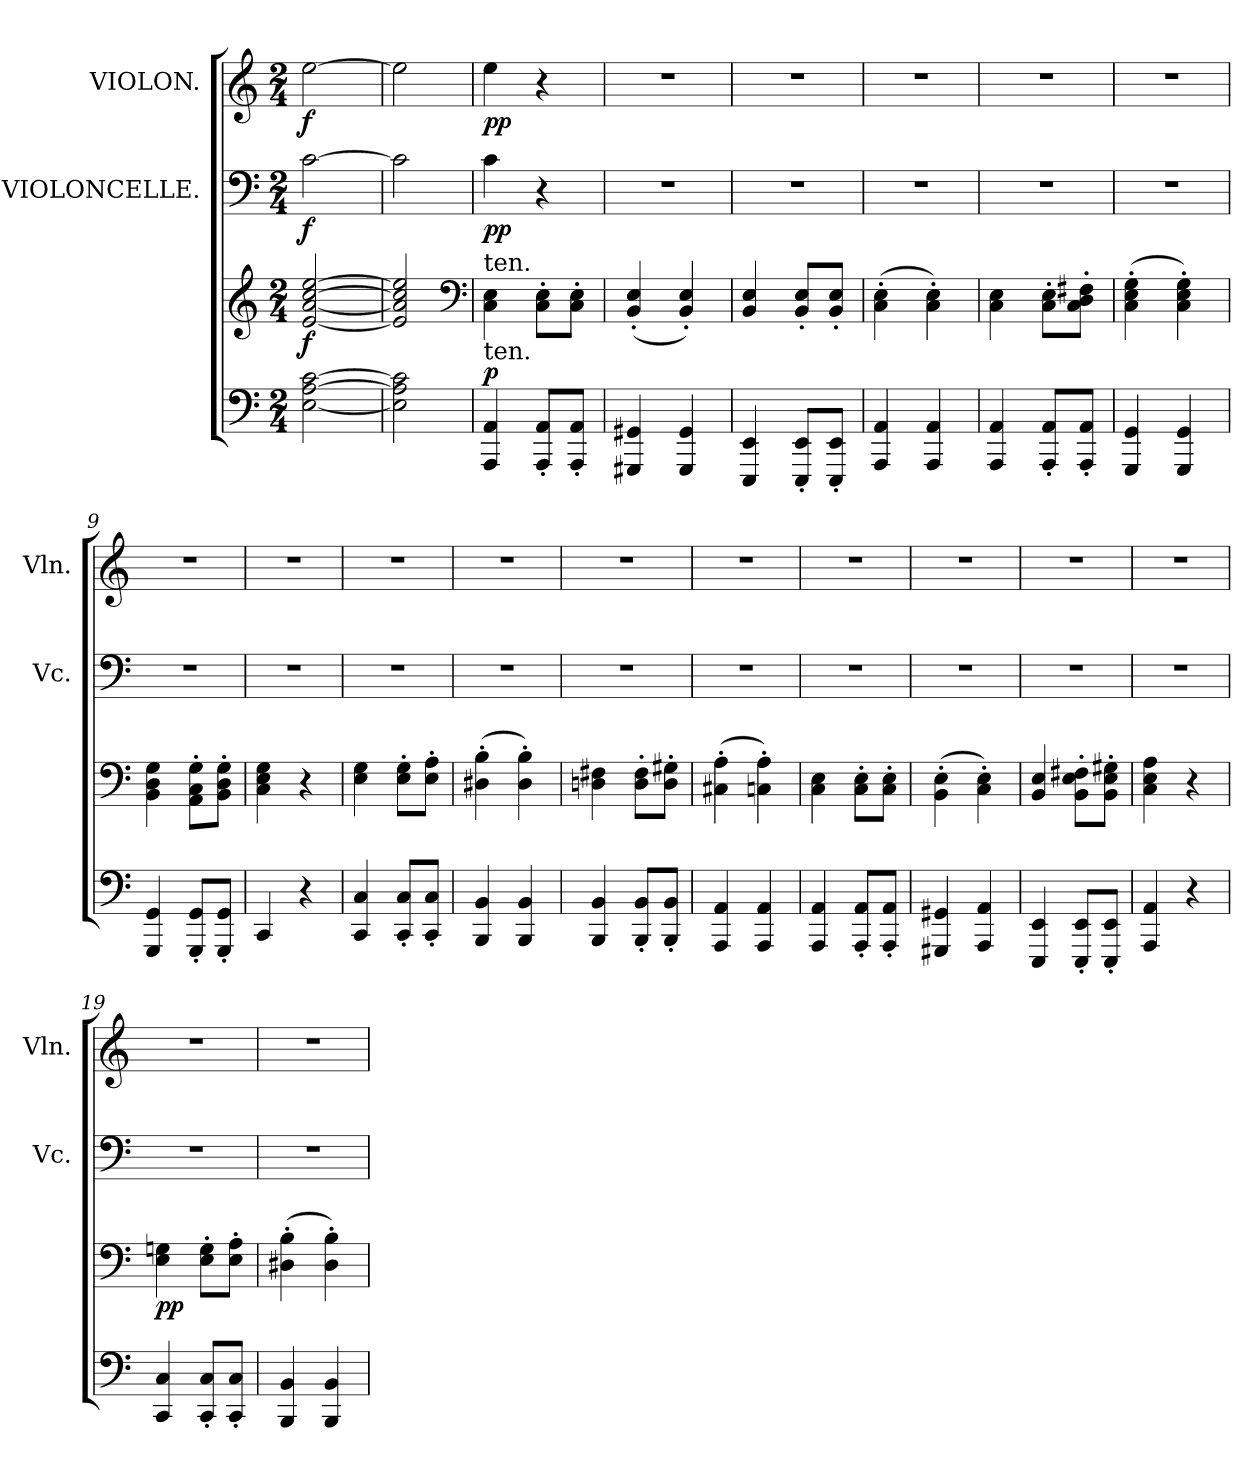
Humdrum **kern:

**kern	**kern	**dynam	**kern	**dynam	**kern	**dynam
*part3	*part3	*part3	*part2	*part2	*part1	*part1
*staff4	*staff3	*staff3/4	*staff2	*staff2	*staff1	*staff1
*	*	*	*I"VIOLONCELLE.	*	*I"VIOLON.	*
*	*	*	*I'Vc.	*	*I'Vln.	*
*clefF4	*clefG2	*	*clefF4	*	*clefG2	*
*k[]	*k[]	*	*k[]	*	*k[]	*
*M2/4	*M2/4	*	*M2/4	*	*M2/4	*
=1	=1	=1	=1	=1	=1	=1
!	!	!LO:DY:b	!	!LO:DY:b	!	!LO:DY:b
[2E\ [2A\ [2c\	[2e/ [2a/ [2cc/ [2ee/	f	[2c\	f	[2ee\	f
=2	=2	=2	=2	=2	=2	=2
2E]\ 2A]\ 2c]\	2e]/ 2a]/ 2cc]/ 2ee]/	.	2c\]	.	2ee\]	.
*	*clefF4	*	*	*	*	*
=3	=3	=3	=3	=3	=3	=3
!	!LO:TX:a:t=ten.	!	!	!	!	!
!LO:TX:a:t=ten.	!	!	!	!	!	!
!	!	!LO:DY:a=2	!	!LO:DY:b	!	!LO:DY:b
4AAA/ 4AA/	4C\ 4E\	p	4c\	pp	4ee\	pp
8AAA'/ 8AA'/L	8C'\ 8E'\L	.	4r	.	4r	.
8AAA'/ 8AA'/J	8C'\ 8E'\J	.	.	.	.	.
=4	=4	=4	=4	=4	=4	=4
4GGG#X/ 4GG#X/	(<4BB'/ 4E'/	.	2r	.	2r	.
4GGG#/ 4GG#/	4BB'/ 4E'/)	.	.	.	.	.
=5	=5	=5	=5	=5	=5	=5
4EEE/ 4EE/	4BB/ 4E/	.	2r	.	2r	.
8EEE'/ 8EE'/L	8BB'/ 8E'/L	.	.	.	.	.
8EEE'/ 8EE'/J	8BB'/ 8E'/J	.	.	.	.	.
=6	=6	=6	=6	=6	=6	=6
4AAA/ 4AA/	(>4C'\ 4E'\	.	2r	.	2r	.
4AAA/ 4AA/	4C'\ 4E'\)	.	.	.	.	.
=7	=7	=7	=7	=7	=7	=7
4AAA/ 4AA/	4C\ 4E\	.	2r	.	2r	.
8AAA'/ 8AA'/L	8C'\ 8E'\L	.	.	.	.	.
8AAA'/ 8AA'/J	8C'\ 8D'\ 8F#X'\J	.	.	.	.	.
=8	=8	=8	=8	=8	=8	=8
4GGG/ 4GG/	(>4C'\ 4E'\ 4G'\	.	2r	.	2r	.
4GGG/ 4GG/	4C'\ 4E'\ 4G'\)	.	.	.	.	.
=9	=9	=9	=9	=9	=9	=9
4GGG/ 4GG/	4BB\ 4D\ 4G\	.	2r	.	2r	.
8GGG'/ 8GG'/L	8AA'\ 8C'\ 8G'\L	.	.	.	.	.
8GGG'/ 8GG'/J	8BB'\ 8D'\ 8G'\J	.	.	.	.	.
=10	=10	=10	=10	=10	=10	=10
4CC/	4C\ 4E\ 4G\	.	2r	.	2r	.
4r	4r	.	.	.	.	.
=11	=11	=11	=11	=11	=11	=11
4CC/ 4C/	4E\ 4G\	.	2r	.	2r	.
8CC'/ 8C'/L	8E'\ 8G'\L	.	.	.	.	.
8CC'/ 8C'/J	8E'\ 8A'\J	.	.	.	.	.
=12	=12	=12	=12	=12	=12	=12
4BBB/ 4BB/	(>4D#X'\ 4B'\	.	2r	.	2r	.
4BBB/ 4BB/	4D#'\ 4B'\)	.	.	.	.	.
=13	=13	=13	=13	=13	=13	=13
4BBB/ 4BB/	4Dn\ 4F#X\	.	2r	.	2r	.
8BBB'/ 8BB'/L	8D'\ 8F#'\L	.	.	.	.	.
8BBB'/ 8BB'/J	8D'\ 8G#X'\J	.	.	.	.	.
=14	=14	=14	=14	=14	=14	=14
4AAA/ 4AA/	(>4C#X'\ 4A'\	.	2r	.	2r	.
4AAA/ 4AA/	4Cn'\ 4A'\)	.	.	.	.	.
=15	=15	=15	=15	=15	=15	=15
4AAA/ 4AA/	4C\ 4E\	.	2r	.	2r	.
8AAA'/ 8AA'/L	8C'\ 8E'\L	.	.	.	.	.
8AAA'/ 8AA'/J	8C'\ 8E'\J	.	.	.	.	.
=16	=16	=16	=16	=16	=16	=16
4GGG#X/ 4GG#X/	(<4BB'\ 4E'\	.	2r	.	2r	.
4AAA/ 4AA/	4C'\ 4E'\)	.	.	.	.	.
=17	=17	=17	=17	=17	=17	=17
4EEE/ 4EE/	4BB/ 4E/	.	2r	.	2r	.
8EEE'/ 8EE'/L	8BB'\ 8E'\ 8F#X'\L	.	.	.	.	.
8EEE'/ 8EE'/J	8BB'\ 8E'\ 8G#X'\J	.	.	.	.	.
=18	=18	=18	=18	=18	=18	=18
4AAA/ 4AA/	4C\ 4E\ 4A\	.	2r	.	2r	.
4r	4r	.	.	.	.	.
=19	=19	=19	=19	=19	=19	=19
!	!	!LO:DY:b	!	!	!	!
4CC/ 4C/	4E\ 4Gn\	pp	2r	.	2r	.
8CC'/ 8C'/L	8E'\ 8G'\L	.	.	.	.	.
8CC'/ 8C'/J	8E'\ 8A'\J	.	.	.	.	.
=20	=20	=20	=20	=20	=20	=20
4BBB/ 4BB/	(>4D#X'\ 4B'\	.	2r	.	2r	.
4BBB/ 4BB/	4D#'\ 4B'\)	.	.	.	.	.
=	=	=	=	=	=	=
*-	*-	*-	*-	*-	*-	*-
